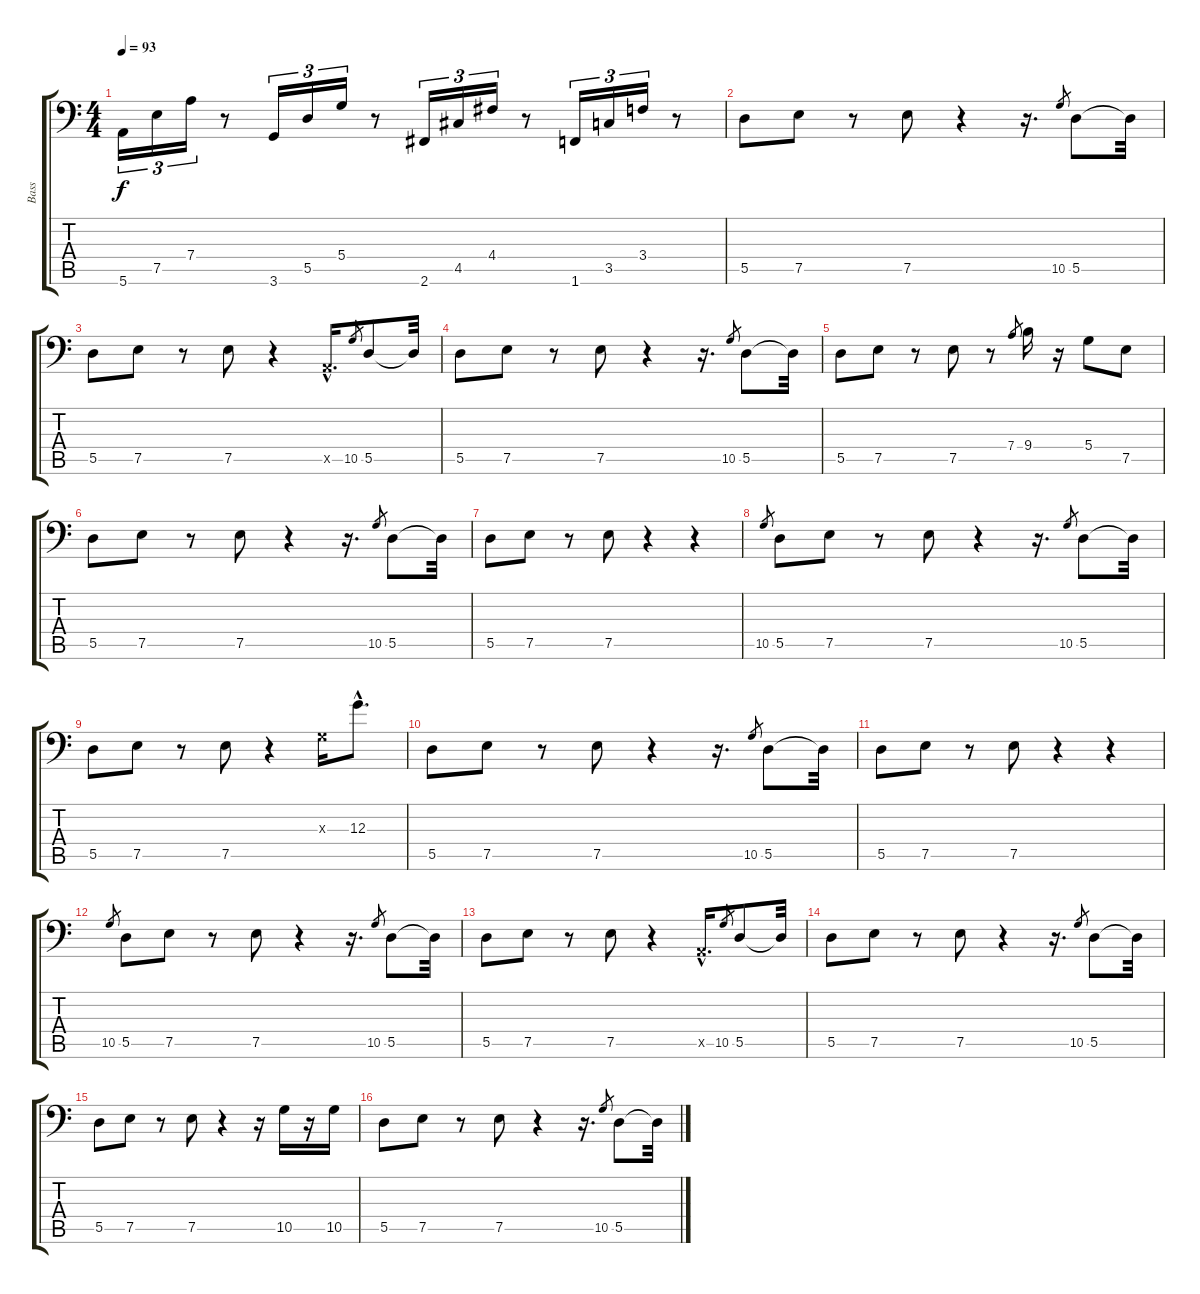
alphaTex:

\track ("Bass" "Bass") {instrument slapbass2}
\staff {score tabs}
\tuning (E3 B2 G2 D2 A1 E1) {hide}
\ts (4 4)
\tempo 93
\clef f4
\ks c
5.6.16{tu (3 2) dy f instrument slapbass2} 7.5.16{tu (3 2)} 7.4.16{tu (3 2)} r.8 3.6.16{tu (3 2)} 5.5.16{tu (3 2)} 5.4.16{tu (3 2)} r.8 2.6.16{tu (3 2)} 4.5.16{tu (3 2)} 4.4.16{tu (3 2)} r.8 1.6.16{tu (3 2)} 3.5.16{tu (3 2)} 3.4.16{tu (3 2)} r.8 |
5.5.8 7.5.8 r.8 7.5.8 r.4 r.16{d} 10.5.8{gr} 5.5.8 5.5{t}.32 |
5.5.8 7.5.8 r.8 7.5.8 r.4 0.5{hac x}.16{d} 10.5.8{gr} 5.5.8 5.5{t}.32 |
5.5.8 7.5.8 r.8 7.5.8 r.4 r.16{d} 10.5.8{gr} 5.5.8 5.5{t}.32 |
5.5.8 7.5.8 r.8 7.5.8 r.8 7.4.8{gr} 9.4.16 r.16 5.4.8 7.5.8 |
5.5.8 7.5.8 r.8 7.5.8 r.4 r.16{d} 10.5.8{gr} 5.5.8 5.5{t}.32 |
5.5.8 7.5.8 r.8 7.5.8 r.4 r.4 |
10.5.8{gr} 5.5.8 7.5.8 r.8 7.5.8 r.4 r.16{d} 10.5.8{gr} 5.5.8 5.5{t}.32 |
5.5.8 7.5.8 r.8 7.5.8 r.4 0.3{x}.16 12.3{hac}.8{d} |
5.5.8 7.5.8 r.8 7.5.8 r.4 r.16{d} 10.5.8{gr} 5.5.8 5.5{t}.32 |
5.5.8 7.5.8 r.8 7.5.8 r.4 r.4 |
10.5.8{gr} 5.5.8 7.5.8 r.8 7.5.8 r.4 r.16{d} 10.5.8{gr} 5.5.8 5.5{t}.32 |
5.5.8 7.5.8 r.8 7.5.8 r.4 0.5{hac x}.16{d} 10.5.8{gr} 5.5.8 5.5{t}.32 |
5.5.8 7.5.8 r.8 7.5.8 r.4 r.16{d} 10.5.8{gr} 5.5.8 5.5{t}.32 |
5.5.8 7.5.8 r.8 7.5.8 r.4 r.16 10.5.16 r.16 10.5.16 |
5.5.8 7.5.8 r.8 7.5.8 r.4 r.16{d} 10.5.8{gr} 5.5.8 5.5{t}.32
